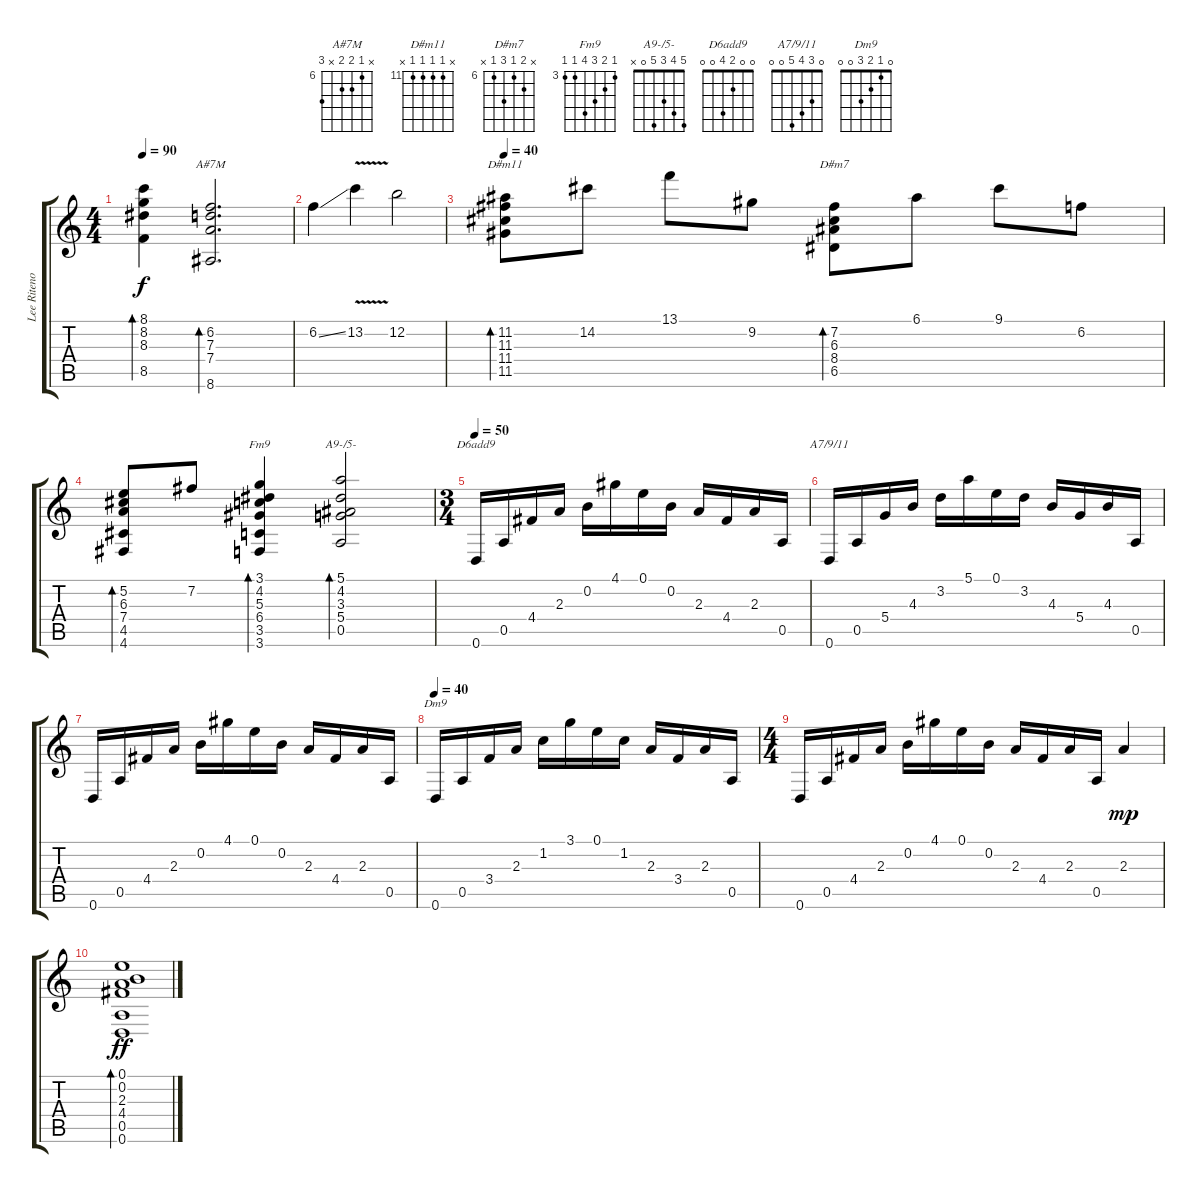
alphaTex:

\track ("Lee Ritenour" "Lee Riteno") {instrument acousticguitarnylon}
\staff {score tabs}
\tuning (E4 B3 G3 D3 A2 D2) {hide}
\chord ("A#7M" x 6 7 7 x 8) {firstfret 6}
\chord ("D#m11" x 11 11 11 11 x) {firstfret 11}
\chord ("D#m7" x 7 6 8 6 x) {firstfret 6}
\chord ("Fm9" 3 4 5 6 3 3) {firstfret 3}
\chord ("A9-/5-" 5 4 3 5 0 x)
\chord ("D6add9" 0 0 2 4 0 0)
\chord ("A7/9/11" 0 3 4 5 0 0)
\chord ("Dm9" 0 1 2 3 0 0)
\ts (4 4)
\tempo 90
\clef g2
\ks c
(8.1 8.2 8.3 8.5).4{bd 240 dy f} (6.2 7.3 7.4 8.6).2{d bd 240 ch "A#7M"} |
6.2{ss}.4 13.2{v}.4 12.2.2 |
\tempo 40
(11.2 11.3 11.4 11.5).8{bd 240 ch "D#m11"} 14.2.8 13.1.8 9.2.8 (7.2 6.3 8.4 6.5).8{bd 240 ch "D#m7"} 6.1.8 9.1.8 6.2.8 |
(5.2 6.3 7.4 4.5 4.6).8{bd 240} 7.2.8 (3.1 4.2 5.3 6.4 3.5 3.6).4{bd 60 ch "Fm9"} (5.1 4.2 3.3 5.4 0.5).2{bd 240 ch "A9-/5-"} |
\ts (3 4)
\tempo 50
0.6.16{ch "D6add9"} 0.5.16 4.4.16 2.3.16 0.2.16 4.1.16 0.1.16 0.2.16 2.3.16 4.4.16 2.3.16 0.5.16 |
0.6.16{ch "A7/9/11"} 0.5.16 5.4.16 4.3.16 3.2.16 5.1.16 0.1.16 3.2.16 4.3.16 5.4.16 4.3.16 0.5.16 |
0.6.16 0.5.16 4.4.16 2.3.16 0.2.16 4.1.16 0.1.16 0.2.16 2.3.16 4.4.16 2.3.16 0.5.16 |
\tempo 40
0.6.16{ch "Dm9"} 0.5.16 3.4.16 2.3.16 1.2.16 3.1.16 0.1.16 1.2.16 2.3.16 3.4.16 2.3.16 0.5.16 |
\ts (4 4)
0.6.16 0.5.16 4.4.16 2.3.16 0.2.16 4.1.16 0.1.16 0.2.16 2.3.16 4.4.16 2.3.16 0.5.16 2.3.4{dy mp} |
(0.1 0.2 2.3 4.4 0.5 0.6).1{bd 120 dy ff}
